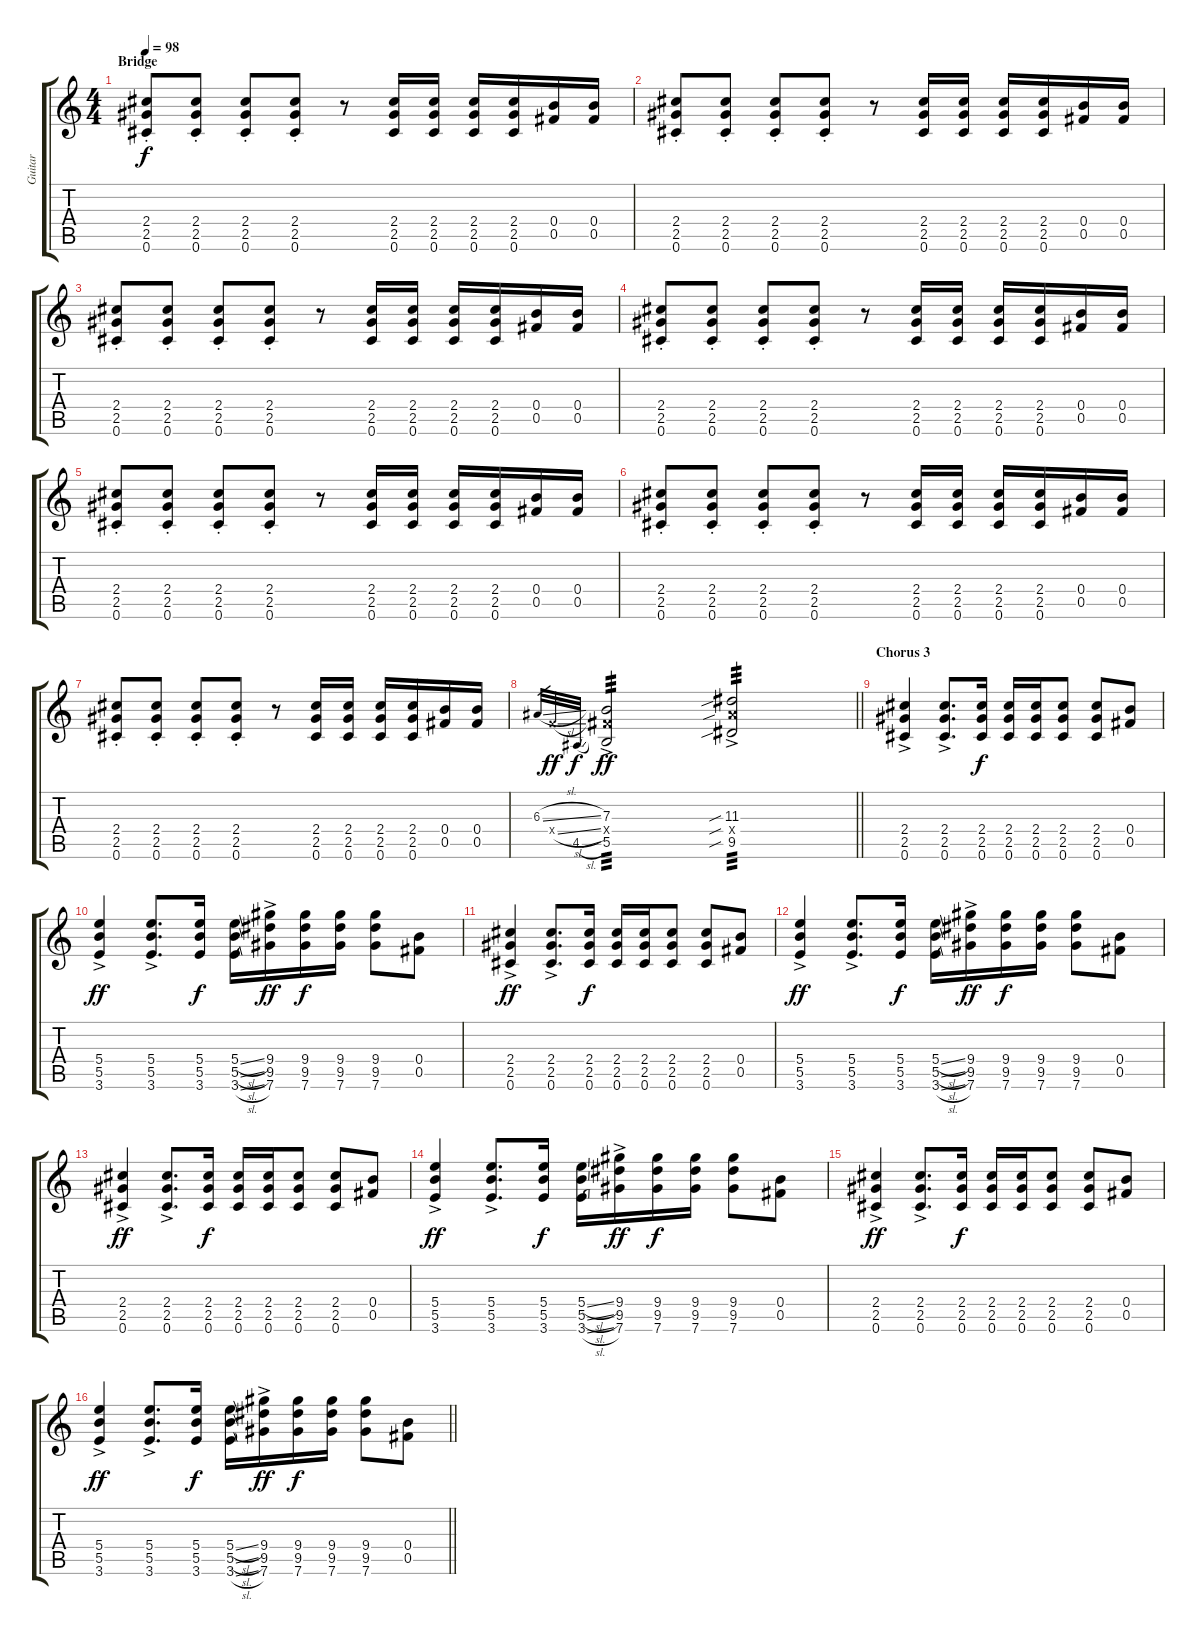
\track ("Guitar" "Guitar") {instrument electricguitarclean}
\staff {score tabs}
\tuning (Db4 Ab3 E3 B2 Gb2 Db2) {hide}
\ts (4 4)
\section ("" "Bridge")
\tempo 98
\clef g2
\ks c
(2.4{st} 2.5{st} 0.6{st}).8{ot 8vb dy f} (2.4{st} 2.5{st} 0.6{st}).8{ot 8vb} (2.4{st} 2.5{st} 0.6{st}).8{ot 8vb} (2.4{st} 2.5{st} 0.6{st}).8{ot 8vb} r.8 (2.4 2.5 0.6).16{ot 8vb} (2.4 2.5 0.6).16{ot 8vb} (2.4 2.5 0.6).16{ot 8vb} (2.4 2.5 0.6).16{ot 8vb} (0.4 0.5).16{ot 8vb} (0.4 0.5).16{ot 8vb} |
(2.4{st} 2.5{st} 0.6{st}).8{ot 8vb} (2.4{st} 2.5{st} 0.6{st}).8{ot 8vb} (2.4{st} 2.5{st} 0.6{st}).8{ot 8vb} (2.4{st} 2.5{st} 0.6{st}).8{ot 8vb} r.8 (2.4 2.5 0.6).16{ot 8vb} (2.4 2.5 0.6).16{ot 8vb} (2.4 2.5 0.6).16{ot 8vb} (2.4 2.5 0.6).16{ot 8vb} (0.4 0.5).16{ot 8vb} (0.4 0.5).16{ot 8vb} |
(2.4{st} 2.5{st} 0.6{st}).8{ot 8vb} (2.4{st} 2.5{st} 0.6{st}).8{ot 8vb} (2.4{st} 2.5{st} 0.6{st}).8{ot 8vb} (2.4{st} 2.5{st} 0.6{st}).8{ot 8vb} r.8 (2.4 2.5 0.6).16{ot 8vb} (2.4 2.5 0.6).16{ot 8vb} (2.4 2.5 0.6).16{ot 8vb} (2.4 2.5 0.6).16{ot 8vb} (0.4 0.5).16{ot 8vb} (0.4 0.5).16{ot 8vb} |
(2.4{st} 2.5{st} 0.6{st}).8{ot 8vb} (2.4{st} 2.5{st} 0.6{st}).8{ot 8vb} (2.4{st} 2.5{st} 0.6{st}).8{ot 8vb} (2.4{st} 2.5{st} 0.6{st}).8{ot 8vb} r.8 (2.4 2.5 0.6).16{ot 8vb} (2.4 2.5 0.6).16{ot 8vb} (2.4 2.5 0.6).16{ot 8vb} (2.4 2.5 0.6).16{ot 8vb} (0.4 0.5).16{ot 8vb} (0.4 0.5).16{ot 8vb} |
(2.4{st} 2.5{st} 0.6{st}).8{ot 8vb} (2.4{st} 2.5{st} 0.6{st}).8{ot 8vb} (2.4{st} 2.5{st} 0.6{st}).8{ot 8vb} (2.4{st} 2.5{st} 0.6{st}).8{ot 8vb} r.8 (2.4 2.5 0.6).16{ot 8vb} (2.4 2.5 0.6).16{ot 8vb} (2.4 2.5 0.6).16{ot 8vb} (2.4 2.5 0.6).16{ot 8vb} (0.4 0.5).16{ot 8vb} (0.4 0.5).16{ot 8vb} |
(2.4{st} 2.5{st} 0.6{st}).8{ot 8vb} (2.4{st} 2.5{st} 0.6{st}).8{ot 8vb} (2.4{st} 2.5{st} 0.6{st}).8{ot 8vb} (2.4{st} 2.5{st} 0.6{st}).8{ot 8vb} r.8 (2.4 2.5 0.6).16{ot 8vb} (2.4 2.5 0.6).16{ot 8vb} (2.4 2.5 0.6).16{ot 8vb} (2.4 2.5 0.6).16{ot 8vb} (0.4 0.5).16{ot 8vb} (0.4 0.5).16{ot 8vb} |
(2.4{st} 2.5{st} 0.6{st}).8{ot 8vb} (2.4{st} 2.5{st} 0.6{st}).8{ot 8vb} (2.4{st} 2.5{st} 0.6{st}).8{ot 8vb} (2.4{st} 2.5{st} 0.6{st}).8{ot 8vb} r.8 (2.4 2.5 0.6).16{ot 8vb} (2.4 2.5 0.6).16{ot 8vb} (2.4 2.5 0.6).16{ot 8vb} (2.4 2.5 0.6).16{ot 8vb} (0.4 0.5).16{ot 8vb} (0.4 0.5).16{ot 8vb} |
\barLineRight lightlight
6.3{sl}.32{gr} 6.4{sl x}.32{gr dy ff} 4.5{sl}.32{gr dy f} (7.3{ac} 7.4{ac x} 5.5{ac}).2{tp 3 dy ff} (11.3{sib ac} 11.4{sib ac x} 9.5{sib ac}).2{tp 3} |
\section ("" "Chorus 3")
(2.4{ac} 2.5{ac} 0.6{ac}).4{ot 8vb} (2.4{ac} 2.5{ac} 0.6{ac}).8{d ot 8vb} (2.4 2.5 0.6).16{ot 8vb dy f} (2.4 2.5 0.6).16{ot 8vb} (2.4 2.5 0.6).16{ot 8vb} (2.4 2.5 0.6).8{ot 8vb} (2.4 2.5 0.6).8{ot 8vb} (0.4 0.5).8{ot 8vb} |
(5.4{ac} 5.5{ac} 3.6{ac}).4{ot 8vb dy ff} (5.4{ac} 5.5{ac} 3.6{ac}).8{d ot 8vb} (5.4 5.5 3.6).16{ot 8vb dy f} (5.4{sl} 5.5{sl} 3.6{sl}).16{ot 8vb} (9.4{ac} 9.5{ac} 7.6{ac}).16{ot 8vb dy ff} (9.4 9.5 7.6).16{ot 8vb dy f} (9.4 9.5 7.6).16{ot 8vb} (9.4 9.5 7.6).8{ot 8vb} (0.4 0.5).8{ot 8vb} |
(2.4{ac} 2.5{ac} 0.6{ac}).4{ot 8vb dy ff} (2.4{ac} 2.5{ac} 0.6{ac}).8{d ot 8vb} (2.4 2.5 0.6).16{ot 8vb dy f} (2.4 2.5 0.6).16{ot 8vb} (2.4 2.5 0.6).16{ot 8vb} (2.4 2.5 0.6).8{ot 8vb} (2.4 2.5 0.6).8{ot 8vb} (0.4 0.5).8{ot 8vb} |
(5.4{ac} 5.5{ac} 3.6{ac}).4{ot 8vb dy ff} (5.4{ac} 5.5{ac} 3.6{ac}).8{d ot 8vb} (5.4 5.5 3.6).16{ot 8vb dy f} (5.4{sl} 5.5{sl} 3.6{sl}).16{ot 8vb} (9.4{ac} 9.5{ac} 7.6{ac}).16{ot 8vb dy ff} (9.4 9.5 7.6).16{ot 8vb dy f} (9.4 9.5 7.6).16{ot 8vb} (9.4 9.5 7.6).8{ot 8vb} (0.4 0.5).8{ot 8vb} |
(2.4{ac} 2.5{ac} 0.6{ac}).4{ot 8vb dy ff} (2.4{ac} 2.5{ac} 0.6{ac}).8{d ot 8vb} (2.4 2.5 0.6).16{ot 8vb dy f} (2.4 2.5 0.6).16{ot 8vb} (2.4 2.5 0.6).16{ot 8vb} (2.4 2.5 0.6).8{ot 8vb} (2.4 2.5 0.6).8{ot 8vb} (0.4 0.5).8{ot 8vb} |
(5.4{ac} 5.5{ac} 3.6{ac}).4{ot 8vb dy ff} (5.4{ac} 5.5{ac} 3.6{ac}).8{d ot 8vb} (5.4 5.5 3.6).16{ot 8vb dy f} (5.4{sl} 5.5{sl} 3.6{sl}).16{ot 8vb} (9.4{ac} 9.5{ac} 7.6{ac}).16{ot 8vb dy ff} (9.4 9.5 7.6).16{ot 8vb dy f} (9.4 9.5 7.6).16{ot 8vb} (9.4 9.5 7.6).8{ot 8vb} (0.4 0.5).8{ot 8vb} |
(2.4{ac} 2.5{ac} 0.6{ac}).4{ot 8vb dy ff} (2.4{ac} 2.5{ac} 0.6{ac}).8{d ot 8vb} (2.4 2.5 0.6).16{ot 8vb dy f} (2.4 2.5 0.6).16{ot 8vb} (2.4 2.5 0.6).16{ot 8vb} (2.4 2.5 0.6).8{ot 8vb} (2.4 2.5 0.6).8{ot 8vb} (0.4 0.5).8{ot 8vb} |
\barLineRight lightlight
(5.4{ac} 5.5{ac} 3.6{ac}).4{ot 8vb dy ff} (5.4{ac} 5.5{ac} 3.6{ac}).8{d ot 8vb} (5.4 5.5 3.6).16{ot 8vb dy f} (5.4{sl} 5.5{sl} 3.6{sl}).16{ot 8vb} (9.4{ac} 9.5{ac} 7.6{ac}).16{ot 8vb dy ff} (9.4 9.5 7.6).16{ot 8vb dy f} (9.4 9.5 7.6).16{ot 8vb} (9.4 9.5 7.6).8{ot 8vb} (0.4 0.5).8{ot 8vb}
